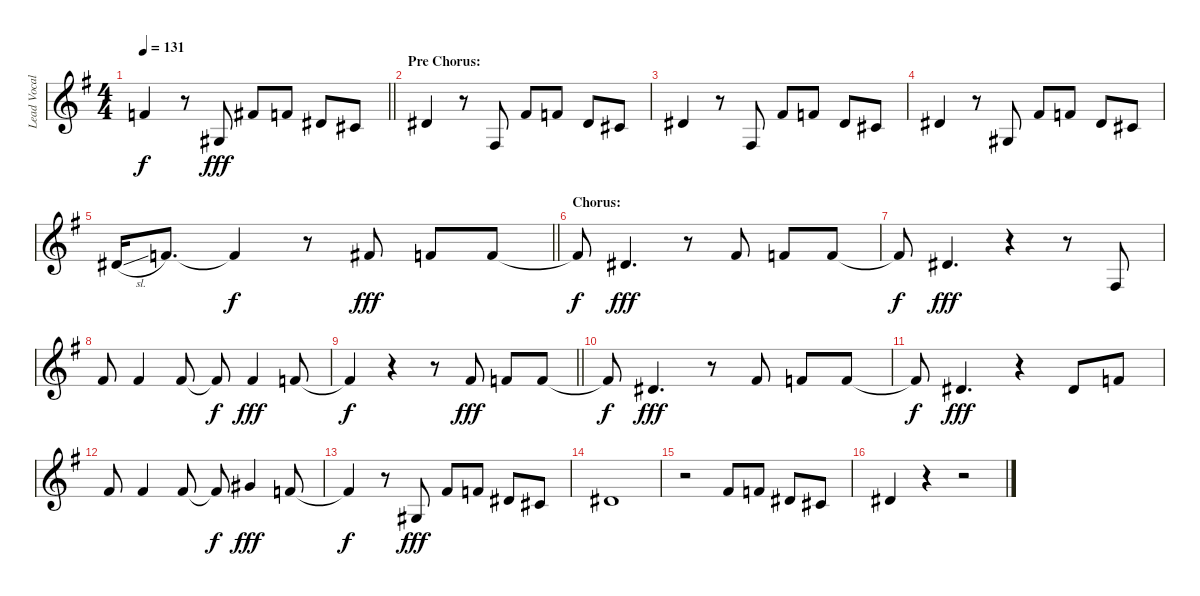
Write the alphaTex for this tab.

\track ("Lead Vocals" "Lead Vocal") {instrument brightacousticpiano}
\staff {score}
\tuning (Eb4 Bb3 Gb3 Db3 Ab2 Eb2) {hide}
\ts (4 4)
\tempo 131
\clef g2
\barLineRight lightlight
\ks g
7.2{t}.4{dy f} r.8 7.4.8{dy fff} 8.2.8 7.2.8 5.2.8 3.2.8 |
\section ("" "Pre Chorus:")
5.2.4 r.8 5.4.8 8.2.8 7.2.8 5.2.8 3.2.8 |
5.2.4 r.8 5.4.8 8.2.8 7.2.8 5.2.8 3.2.8 |
5.2.4 r.8 7.4.8 8.2.8 7.2.8 5.2.8 3.2.8 |
\barLineRight lightlight
5.2{sl}.16 7.2.8{d} 7.2{t}.4{dy f} r.8 8.2.8{dy fff} 7.2.8 7.2.8 |
\section ("" "Chorus:")
7.2{t}.8{dy f} 5.2.4{d dy fff} r.8 8.2.8 7.2.8 7.2.8 |
7.2{t}.8{dy f} 5.2.4{d dy fff} r.4 r.8 5.4.8 |
8.2.8 8.2.4 8.2.8 8.2{t}.8{dy f} 8.2.4{dy fff} 7.2.8 |
\barLineRight lightlight
7.2{t}.4{dy f} r.4 r.8 8.2.8{dy fff} 7.2.8 7.2.8 |
7.2{t}.8{dy f} 5.2.4{d dy fff} r.8 8.2.8 7.2.8 7.2.8 |
7.2{t}.8{dy f} 5.2.4{d dy fff} r.4 5.2.8 7.2.8 |
8.2.8 8.2.4 8.2.8 8.2{t}.8{dy f} 10.2.4{dy fff} 7.2.8 |
7.2{t}.4{dy f} r.8 7.4.8{dy fff} 8.2.8 7.2.8 5.2.8 3.2.8 |
5.2.1 |
r.2 8.2.8 7.2.8 5.2.8 3.2.8 |
5.2.4 r.4 r.2
